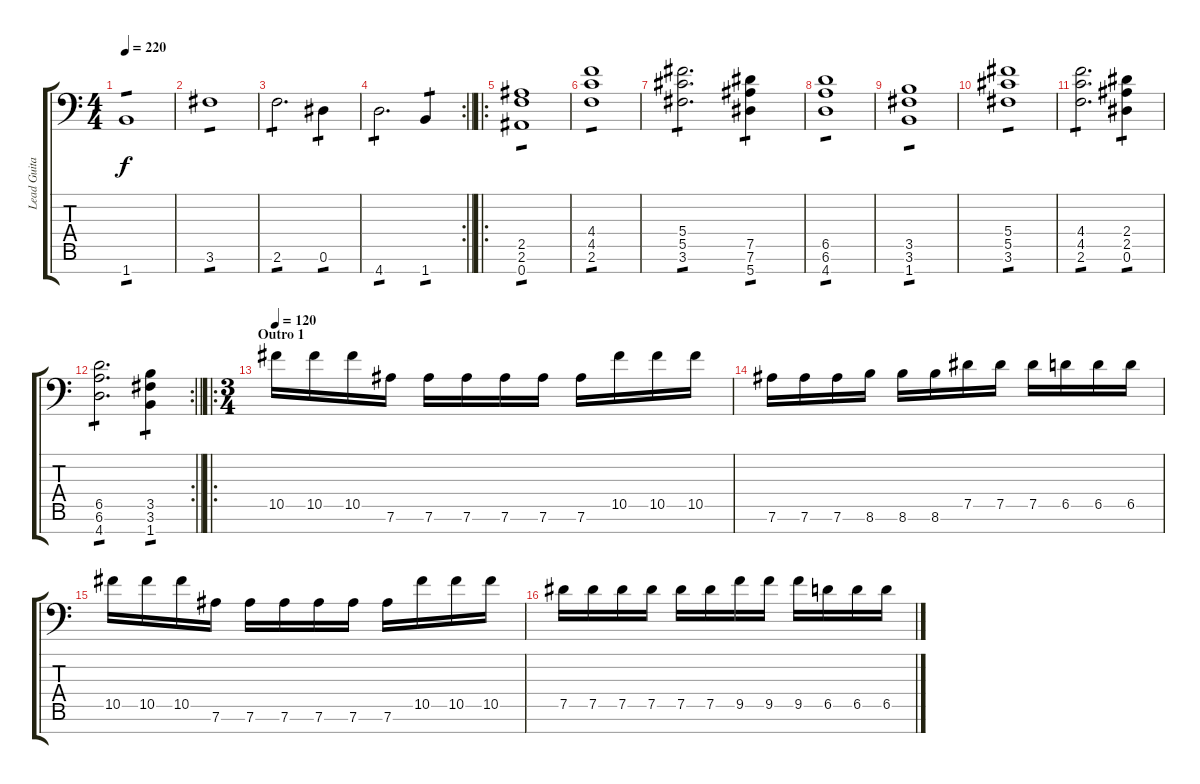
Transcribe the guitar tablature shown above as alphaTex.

\track ("Lead Guitar" "Lead Guita") {instrument distortionguitar}
\staff {score tabs}
\tuning (Eb4 Bb3 Gb3 Db3 Ab2 Eb2 Bb1) {hide}
\ts (4 4)
\tempo 220
\clef f4
\ks aminor
1.7.1{tp 1 dy f} |
3.6.1{tp 1} |
2.6.2{d tp 1} 0.6.4{tp 1} |
\rc 2
\barLineRight lightlight
4.7.2{d tp 1} 1.7.4{tp 1} |
\ro
(2.5 2.6 0.7).1{tp 1} |
(4.4 4.5 2.6).1{tp 1} |
(5.4 5.5 3.6).2{d tp 1} (7.5 7.6 5.7).4{tp 1} |
(6.5 6.6 4.7).1{tp 1} |
(3.5 3.6 1.7).1{tp 1} |
(5.4 5.5 3.6).1{tp 1} |
(4.4 4.5 2.6).2{d tp 1} (2.4 2.5 0.6).4{tp 1} |
\rc 2
\barLineRight lightlight
(6.5 6.6 4.7).2{d tp 1} (3.5 3.6 1.7).4{tp 1} |
\ro
\ts (3 4)
\section ("" "Outro 1")
\tempo 120
\ks c
10.5.16 10.5.16 10.5.16 7.6.16 7.6.16 7.6.16 7.6.16 7.6.16 7.6.16 10.5.16 10.5.16 10.5.16 |
7.6.16 7.6.16 7.6.16 8.6.16 8.6.16 8.6.16 7.5.16 7.5.16 7.5.16 6.5.16 6.5.16 6.5.16 |
10.5.16 10.5.16 10.5.16 7.6.16 7.6.16 7.6.16 7.6.16 7.6.16 7.6.16 10.5.16 10.5.16 10.5.16 |
7.5.16 7.5.16 7.5.16 7.5.16 7.5.16 7.5.16 9.5.16 9.5.16 9.5.16 6.5.16 6.5.16 6.5.16
